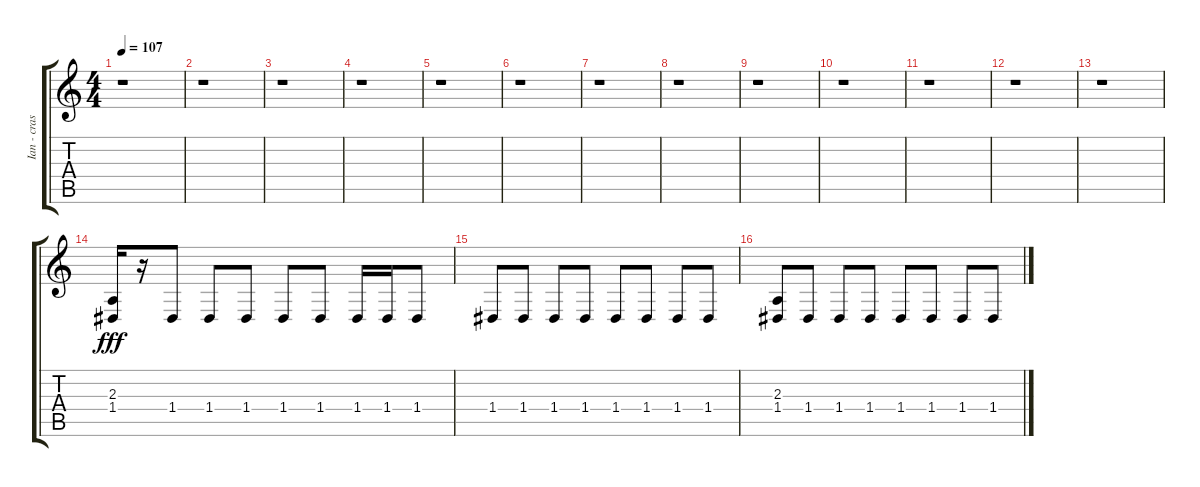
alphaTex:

\track ("Ian - crash/ride cymbal" "Ian - cras") {instrument acousticgrandpiano}
\staff {score tabs}
\tuning (E4 B3 G3 D3 A2 E2) {hide}
\ts (4 4)
\tempo 107
\clef g2
\ks c
r.1{dy fff} |
r.1 |
r.1 |
r.1 |
r.1 |
r.1 |
r.1 |
r.1 |
r.1 |
r.1 |
r.1 |
r.1 |
r.1 |
(2.3 1.4).16 r.16 1.4.8 1.4.8 1.4.8 1.4.8 1.4.8 1.4.16 1.4.16 1.4.8 |
1.4.8 1.4.8 1.4.8 1.4.8 1.4.8 1.4.8 1.4.8 1.4.8 |
(2.3 1.4).8 1.4.8 1.4.8 1.4.8 1.4.8 1.4.8 1.4.8 1.4.8
